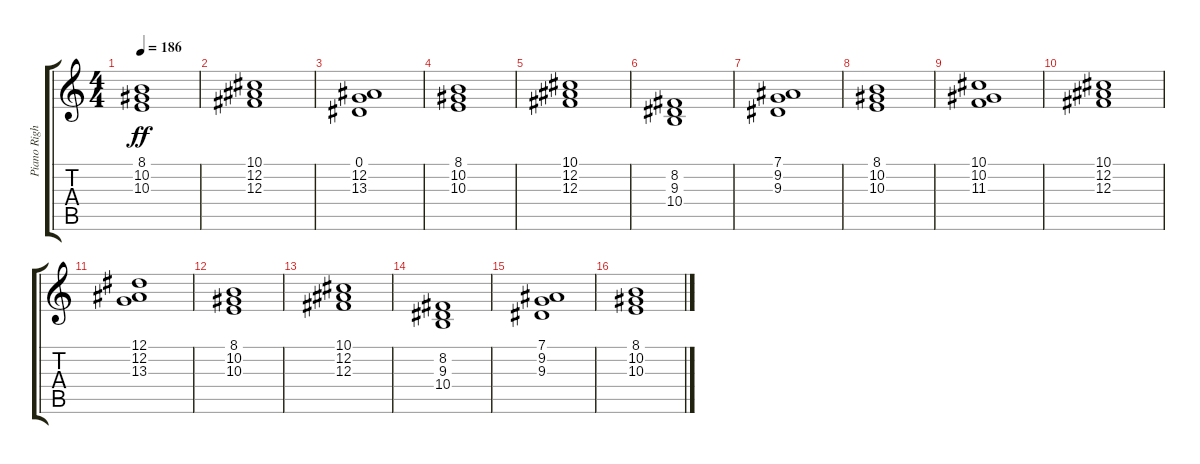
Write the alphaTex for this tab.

\track ("Piano Right" "Piano Righ") {instrument acousticgrandpiano}
\staff {score tabs}
\tuning (Eb4 Bb3 Gb3 Db3 Ab2 Eb2) {hide}
\ts (4 4)
\tempo 186
\clef g2
\ks c
(8.1{t} 10.2{t} 10.3{t}).1{dy ff} |
(10.1 12.2 12.3).1 |
(0.1 12.2 13.3).1 |
(8.1 10.2 10.3).1 |
(10.1 12.2 12.3).1 |
(8.2 9.3 10.4).1 |
(7.1 9.2 9.3).1 |
(8.1 10.2 10.3).1 |
(10.1 10.2 11.3).1 |
(10.1 12.2 12.3).1 |
(12.1 12.2 13.3).1 |
(8.1 10.2 10.3).1 |
(10.1 12.2 12.3).1 |
(8.2 9.3 10.4).1 |
(7.1 9.2 9.3).1 |
(8.1 10.2 10.3).1
